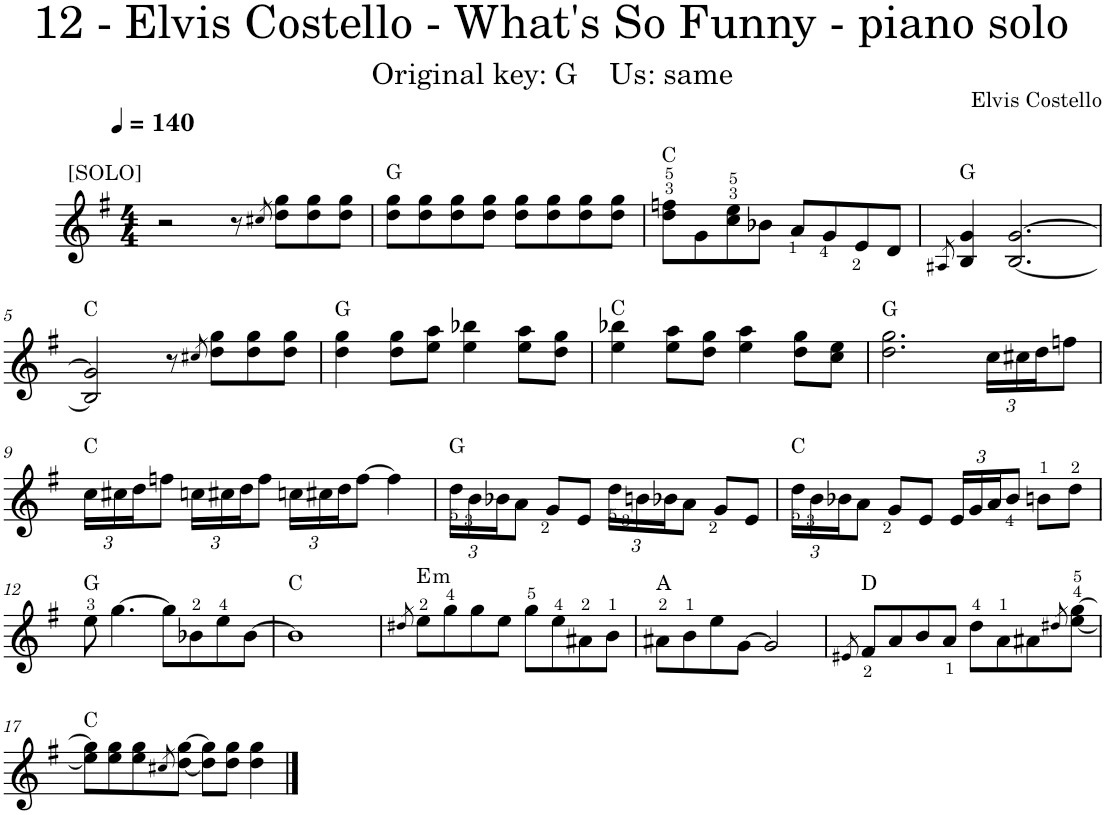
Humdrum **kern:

**kern	**harte
*part1	*part1
*staff1	*
*I"Piano	*
*I'Pno.	*
*clefG2	*
*k[f#]	*
*M4/4	*
*MM140	*
=1	=1
!LO:TX:a:t=[SOLO]	!
2r	.
8r	.
8qcc#X/	.
8dd\ 8gg\L	.
8dd\ 8gg\	.
8dd\ 8gg\J	.
=2	=2
8dd\ 8gg\L	G:maj
8dd\ 8gg\	.
8dd\ 8gg\	.
8dd\ 8gg\J	.
8dd\ 8gg\L	.
8dd\ 8gg\	.
8dd\ 8gg\	.
8dd\ 8gg\J	.
=3	=3
8dd\ 8ffn\L	C:maj
8g\	.
8cc\ 8ee\	.
8b-X\J	.
8a/L	.
8g/	.
8e/	.
8d/J	.
=4	=4
8qA#X/	.
4B/ 4g/	G:maj
[2.B/ [2.g/	.
!!LO:LB:g=z
=5	=5
2B/] 2g/]	C:maj
8r	.
8qcc#X/	.
8dd\ 8gg\L	.
8dd\ 8gg\	.
8dd\ 8gg\J	.
=6	=6
4dd\ 4gg\	G:maj
8dd\ 8gg\L	.
8ee\ 8aa\J	.
4ee\ 4bb-X\	.
8ee\ 8aa\L	.
8dd\ 8gg\J	.
=7	=7
4ee\ 4bb-X\	C:maj
8ee\ 8aa\L	.
8dd\ 8gg\J	.
4ee\ 4aa\	.
8dd\ 8gg\L	.
8cc\ 8ee\J	.
=8	=8
2.dd\ 2.gg\	G:maj
*Xbrackettup	*
24cc\LL	.
24cc#X\	.
24dd\J	.
8ffn\J	.
!!LO:LB:g=z
=9	=9
24cc\LL	C:maj
24cc#X\	.
24dd\J	.
8ffn\J	.
24ccn\LL	.
24cc#X\	.
24dd\J	.
8ff\J	.
24ccn\LL	.
24cc#X\	.
24dd\J	.
[8ff\J	.
4ff\]	.
=10	=10
24dd\LL	G:maj
24b\	.
24b-X\J	.
8a\J	.
8g/L	.
8e/J	.
24dd\LL	.
24bn\	.
24b-X\J	.
8a\J	.
8g/L	.
8e/J	.
=11	=11
24dd\LL	C:maj
24b\	.
24b-X\J	.
8a\J	.
8g/L	.
8e/J	.
24e/LL	.
24g/	.
24a/J	.
8b-/J	.
8bn\L	.
8dd\J	.
!!LO:LB:g=z
=12	=12
8ee\	G:maj
[4.gg\	.
8gg\L]	.
8b-X\	.
8ee\	.
[8b-\J	.
=13	=13
1b-]	C:maj
=14	=14
8qdd#X/	.
!	!LO:H:kt=m
8ee\L	E:min
8gg\	.
8gg\	.
8ee\J	.
8gg\L	.
8ee\	.
8a#X\	.
8b\J	.
=15	=15
8a#X\L	A:maj
8b\	.
8ee\	.
[8g\J	.
2g/]	.
=16	=16
8qe#X/	.
8f#/L	D:maj
8a/	.
8b/	.
8a/J	.
8dd\L	.
8a\	.
8a#X\	.
8qdd#X/	.
[8ee\ [8gg\J	.
!!LO:LB:g=z
=17	=17
8ee\] 8gg\]L	C:maj
8ee\ 8gg\	.
8ee\ 8gg\	.
8qcc#X/	.
[8dd\ [8gg\J	.
8dd\] 8gg\]L	.
8dd\ 8gg\J	.
4dd\ 4gg\	.
==	==
*-	*-
